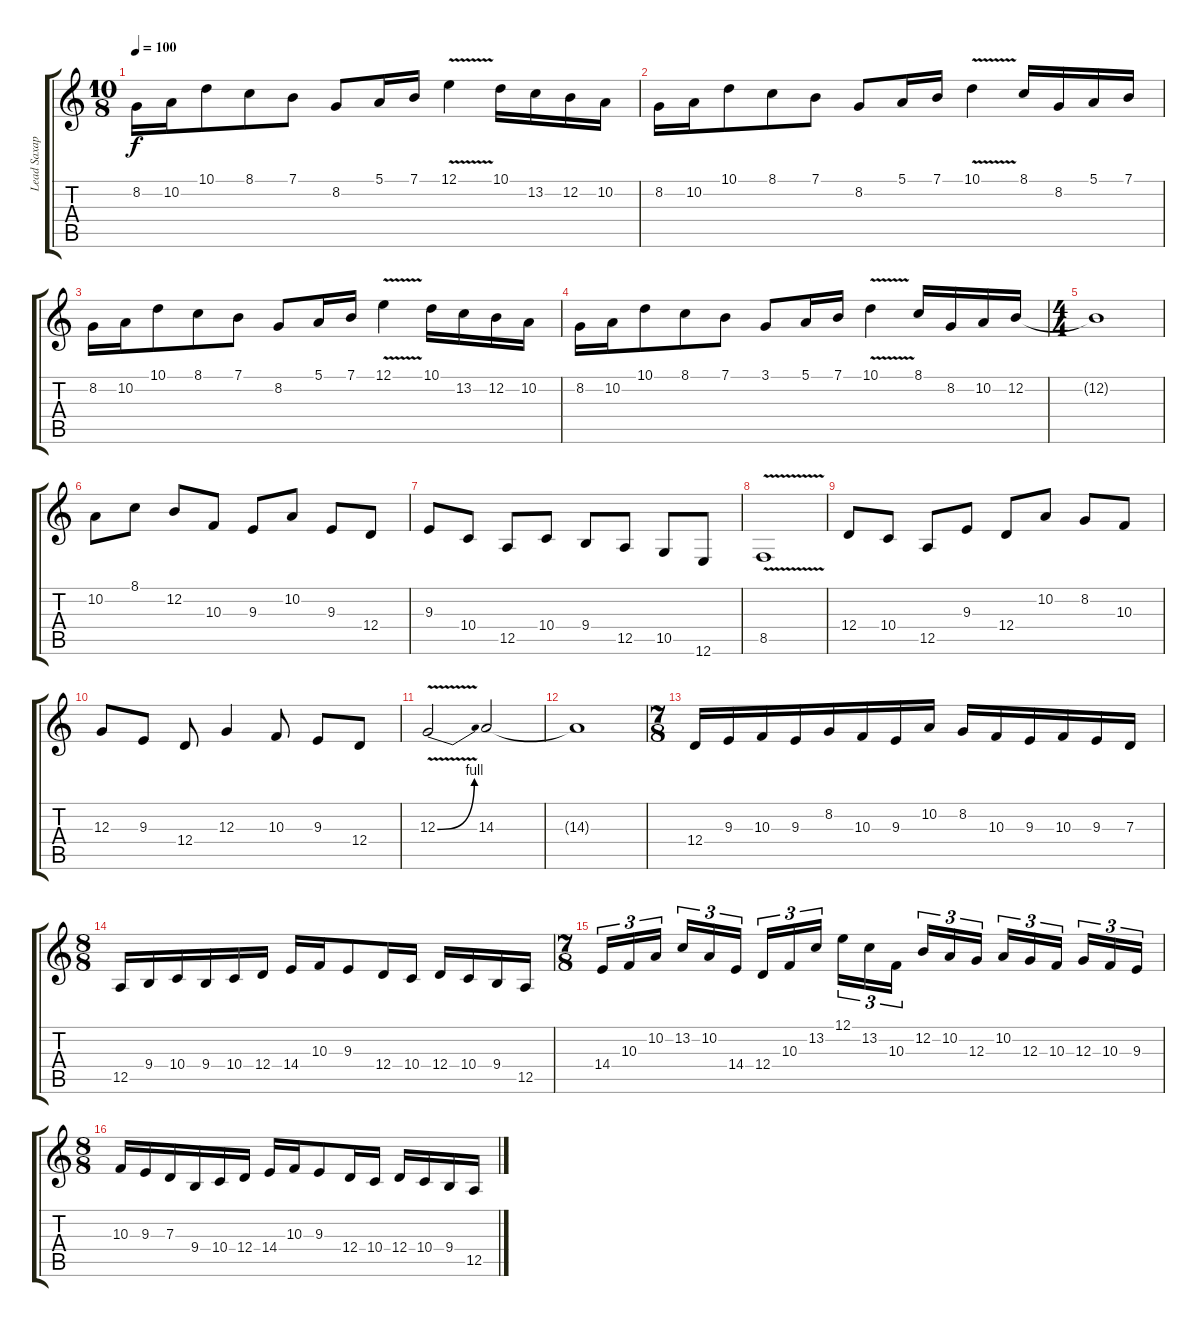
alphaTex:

\track ("Lead Saxaphone" "Lead Saxap") {instrument altosax}
\staff {score tabs}
\tuning (E4 B3 G3 D3 A2 E2) {hide}
\ts (10 8)
\tempo 100
\clef g2
\ks c
8.2.16{dy f} 10.2.16 10.1.8 8.1.8 7.1.8 8.2.8 5.1.16 7.1.16 12.1{v}.4 10.1.16 13.2.16 12.2.16 10.2.16 |
8.2.16 10.2.16 10.1.8 8.1.8 7.1.8 8.2.8 5.1.16 7.1.16 10.1{v}.4 8.1.16 8.2.16 5.1.16 7.1.16 |
8.2.16 10.2.16 10.1.8 8.1.8 7.1.8 8.2.8 5.1.16 7.1.16 12.1{v}.4 10.1.16 13.2.16 12.2.16 10.2.16 |
8.2.16 10.2.16 10.1.8 8.1.8 7.1.8 3.1.8 5.1.16 7.1.16 10.1{v}.4 8.1.16 8.2.16 10.2.16 12.2.16 |
\ts (4 4)
12.2{t}.1 |
10.2.8 8.1.8 12.2.8 10.3.8 9.3.8 10.2.8 9.3.8 12.4.8 |
9.3.8 10.4.8 12.5.8 10.4.8 9.4.8 12.5.8 10.5.8 12.6.8 |
8.5{v}.1 |
12.4.8 10.4.8 12.5.8 9.3.8 12.4.8 10.2.8 8.2.8 10.3.8 |
12.3.8 9.3.8 12.4.8 12.3.4 10.3.8 9.3.8 12.4.8 |
12.3{be (bend 0 0 60 4) v}.2 14.3.2 |
14.3{t}.1 |
\ts (7 8)
12.4.16 9.3.16 10.3.16 9.3.16 8.2.16 10.3.16 9.3.16 10.2.16 8.2.16 10.3.16 9.3.16 10.3.16 9.3.16 7.3.16 |
\ts (8 8)
12.5.16 9.4.16 10.4.16 9.4.16 10.4.16 12.4.16 14.4.16 10.3.16 9.3.8 12.4.16 10.4.16 12.4.16 10.4.16 9.4.16 12.5.16 |
\ts (7 8)
14.4.16{tu (3 2)} 10.3.16{tu (3 2)} 10.2.16{tu (3 2)} 13.2.16{tu (3 2)} 10.2.16{tu (3 2)} 14.4.16{tu (3 2)} 12.4.16{tu (3 2)} 10.3.16{tu (3 2)} 13.2.16{tu (3 2)} 12.1.16{tu (3 2)} 13.2.16{tu (3 2)} 10.3.16{tu (3 2)} 12.2.16{tu (3 2)} 10.2.16{tu (3 2)} 12.3.16{tu (3 2)} 10.2.16{tu (3 2)} 12.3.16{tu (3 2)} 10.3.16{tu (3 2)} 12.3.16{tu (3 2)} 10.3.16{tu (3 2)} 9.3.16{tu (3 2)} |
\ts (8 8)
10.3.16 9.3.16 7.3.16 9.4.16 10.4.16 12.4.16 14.4.16 10.3.16 9.3.8 12.4.16 10.4.16 12.4.16 10.4.16 9.4.16 12.5.16
